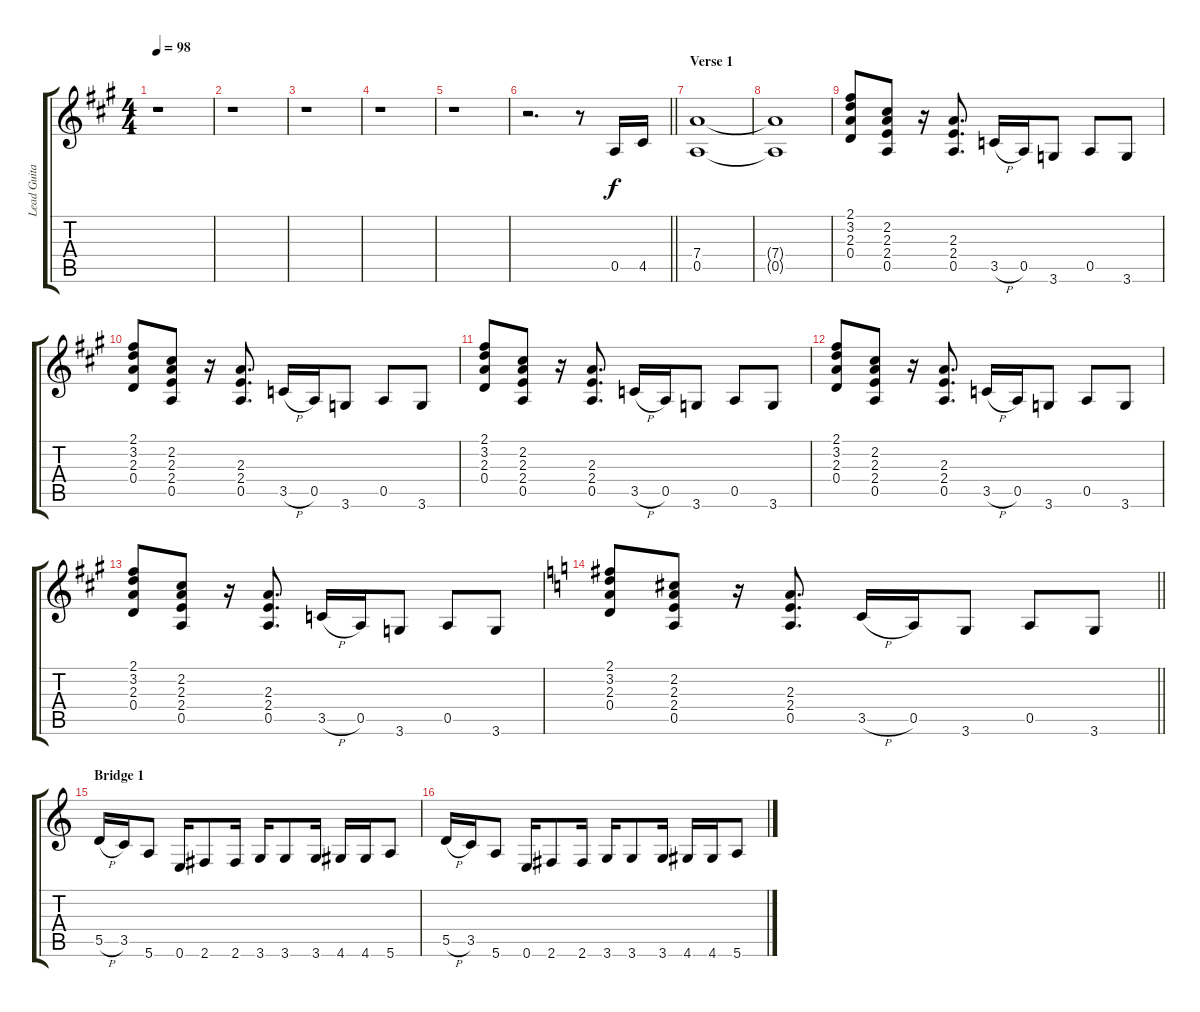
\track ("Lead Guitar -- Joe Perry" "Lead Guita") {instrument distortionguitar}
\staff {score tabs}
\tuning (E4 B3 G3 D3 A2 E2) {hide}
\ts (4 4)
\tempo 98
\clef g2
\ks a
r.1{dy f} |
r.1 |
r.1 |
r.1 |
r.1 |
\barLineRight lightlight
r.2{d} r.8 0.5.16 4.5.16 |
\section ("" "Verse 1")
(7.4 0.5).1 |
(7.4{t} 0.5{t}).1 |
(2.1 3.2 2.3 0.4).8 (2.2 2.3 2.4 0.5).8 r.16 (2.3 2.4 0.5).8{d} 3.5{h}.16 0.5.16 3.6.8 0.5.8 3.6.8 |
(2.1 3.2 2.3 0.4).8 (2.2 2.3 2.4 0.5).8 r.16 (2.3 2.4 0.5).8{d} 3.5{h}.16 0.5.16 3.6.8 0.5.8 3.6.8 |
(2.1 3.2 2.3 0.4).8 (2.2 2.3 2.4 0.5).8 r.16 (2.3 2.4 0.5).8{d} 3.5{h}.16 0.5.16 3.6.8 0.5.8 3.6.8 |
(2.1 3.2 2.3 0.4).8 (2.2 2.3 2.4 0.5).8 r.16 (2.3 2.4 0.5).8{d} 3.5{h}.16 0.5.16 3.6.8 0.5.8 3.6.8 |
(2.1 3.2 2.3 0.4).8 (2.2 2.3 2.4 0.5).8 r.16 (2.3 2.4 0.5).8{d} 3.5{h}.16 0.5.16 3.6.8 0.5.8 3.6.8 |
\barLineRight lightlight
\ks c
(2.1 3.2 2.3 0.4).8 (2.2 2.3 2.4 0.5).8 r.16 (2.3 2.4 0.5).8{d} 3.5{h}.16 0.5.16 3.6.8 0.5.8 3.6.8 |
\section ("" "Bridge 1")
5.5{h}.16 3.5.16 5.6.8 0.6.16 2.6.8 2.6.16 3.6.16 3.6.8 3.6.16 4.6.16 4.6.16 5.6.8 |
5.5{h}.16 3.5.16 5.6.8 0.6.16 2.6.8 2.6.16 3.6.16 3.6.8 3.6.16 4.6.16 4.6.16 5.6.8
